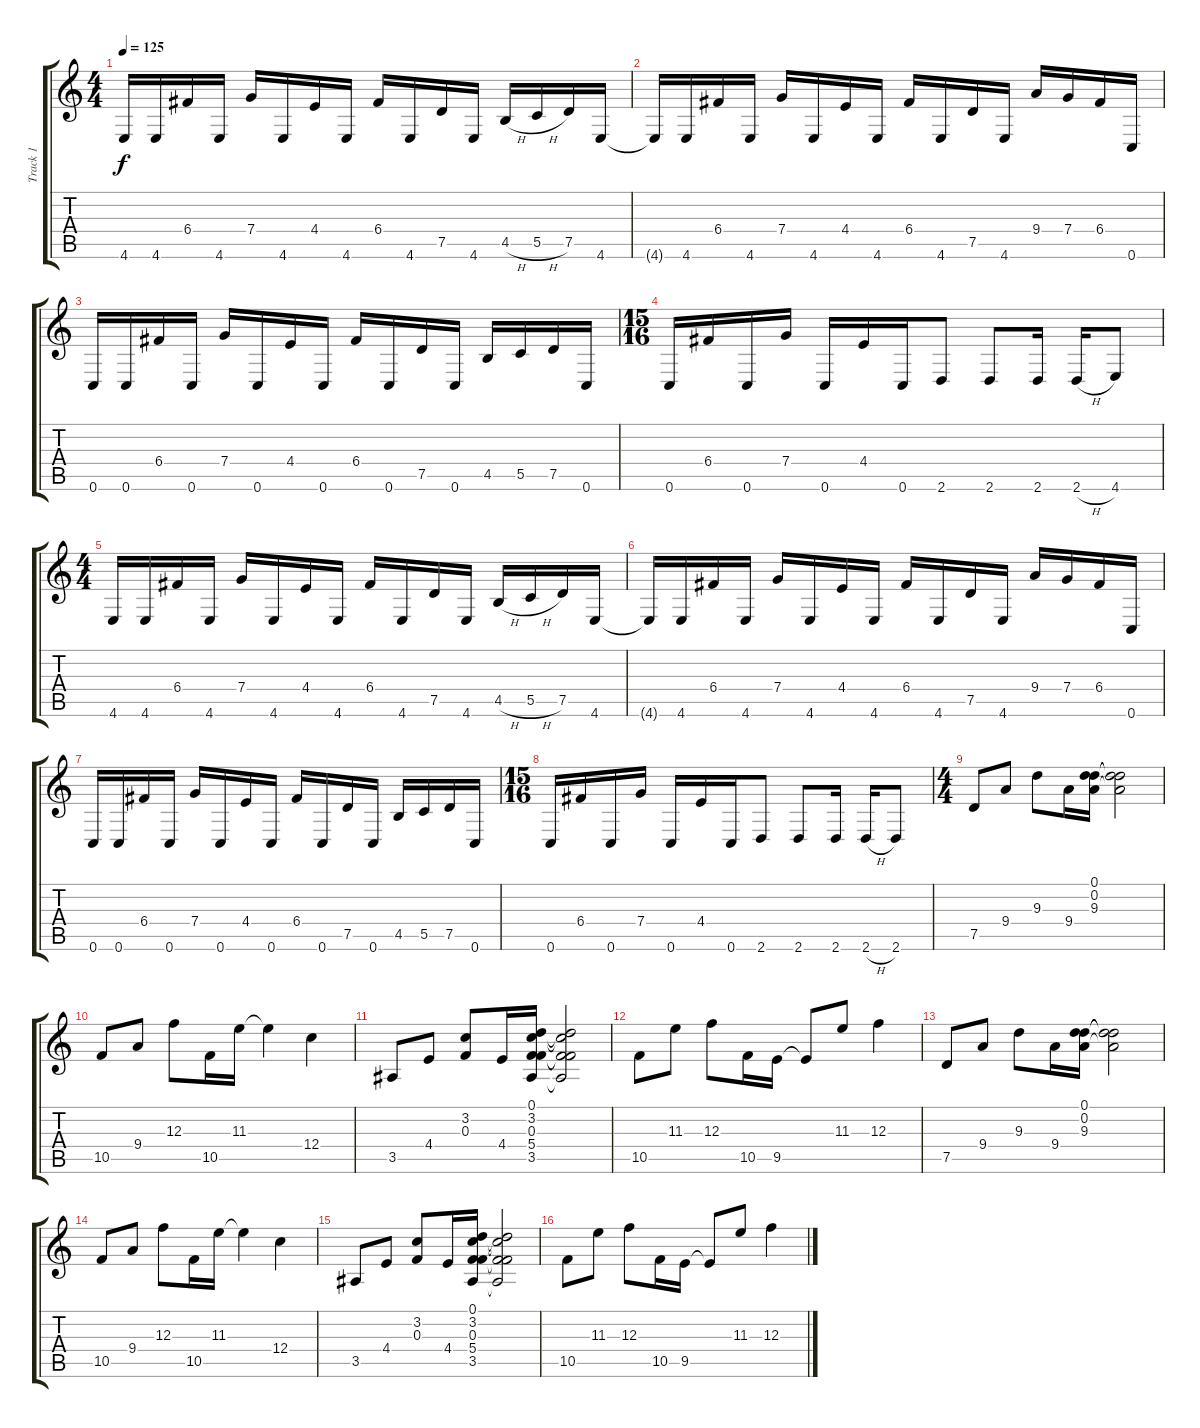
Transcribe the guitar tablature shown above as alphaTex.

\track ("Track 1" "Track 1") {instrument distortionguitar}
\staff {score tabs}
\tuning (D4 A3 F3 C3 G2 C2) {hide}
\ts (4 4)
\tempo 125
\clef g2
\ks c
4.6.16{dy f} 4.6.16 6.4.16 4.6.16 7.4.16 4.6.16 4.4.16 4.6.16 6.4.16 4.6.16 7.5.16 4.6.16 4.5{h}.16 5.5{h}.16 7.5.16 4.6.16 |
4.6{t}.16 4.6.16 6.4.16 4.6.16 7.4.16 4.6.16 4.4.16 4.6.16 6.4.16 4.6.16 7.5.16 4.6.16 9.4.16 7.4.16 6.4.16 0.6.16 |
0.6.16 0.6.16 6.4.16 0.6.16 7.4.16 0.6.16 4.4.16 0.6.16 6.4.16 0.6.16 7.5.16 0.6.16 4.5.16 5.5.16 7.5.16 0.6.16 |
\ts (15 16)
0.6.16 6.4.16 0.6.16 7.4.16 0.6.16 4.4.16 0.6.16 2.6.8 2.6.8 2.6.16 2.6{h}.16 4.6.8 |
\ts (4 4)
4.6.16 4.6.16 6.4.16 4.6.16 7.4.16 4.6.16 4.4.16 4.6.16 6.4.16 4.6.16 7.5.16 4.6.16 4.5{h}.16 5.5{h}.16 7.5.16 4.6.16 |
4.6{t}.16 4.6.16 6.4.16 4.6.16 7.4.16 4.6.16 4.4.16 4.6.16 6.4.16 4.6.16 7.5.16 4.6.16 9.4.16 7.4.16 6.4.16 0.6.16 |
0.6.16 0.6.16 6.4.16 0.6.16 7.4.16 0.6.16 4.4.16 0.6.16 6.4.16 0.6.16 7.5.16 0.6.16 4.5.16 5.5.16 7.5.16 0.6.16 |
\ts (15 16)
0.6.16 6.4.16 0.6.16 7.4.16 0.6.16 4.4.16 0.6.16 2.6.8 2.6.8 2.6.16 2.6{h}.16 2.6.8 |
\ts (4 4)
7.5.8 9.4.8 9.3.8 9.4.16 (0.1 0.2 9.3).16 (0.1{t} 0.2{t} 9.3{t}).2 |
10.5.8 9.4.8 12.3.8 10.5.16 11.3.16 11.3{t}.4 12.4.4 |
3.5.8 4.4.8 (3.2 0.3).8 4.4.16 (0.1 3.2 0.3 5.4 3.5).16 (0.1{t} 3.2{t} 0.3{t} 5.4{t} 3.5{t}).2 |
10.5.8 11.3.8 12.3.8 10.5.16 9.5.16 9.5{t}.8 11.3.8 12.3.4 |
7.5.8 9.4.8 9.3.8 9.4.16 (0.1 0.2 9.3).16 (0.1{t} 0.2{t} 9.3{t}).2 |
10.5.8 9.4.8 12.3.8 10.5.16 11.3.16 11.3{t}.4 12.4.4 |
3.5.8 4.4.8 (3.2 0.3).8 4.4.16 (0.1 3.2 0.3 5.4 3.5).16 (0.1{t} 3.2{t} 0.3{t} 5.4{t} 3.5{t}).2 |
10.5.8 11.3.8 12.3.8 10.5.16 9.5.16 9.5{t}.8 11.3.8 12.3.4
